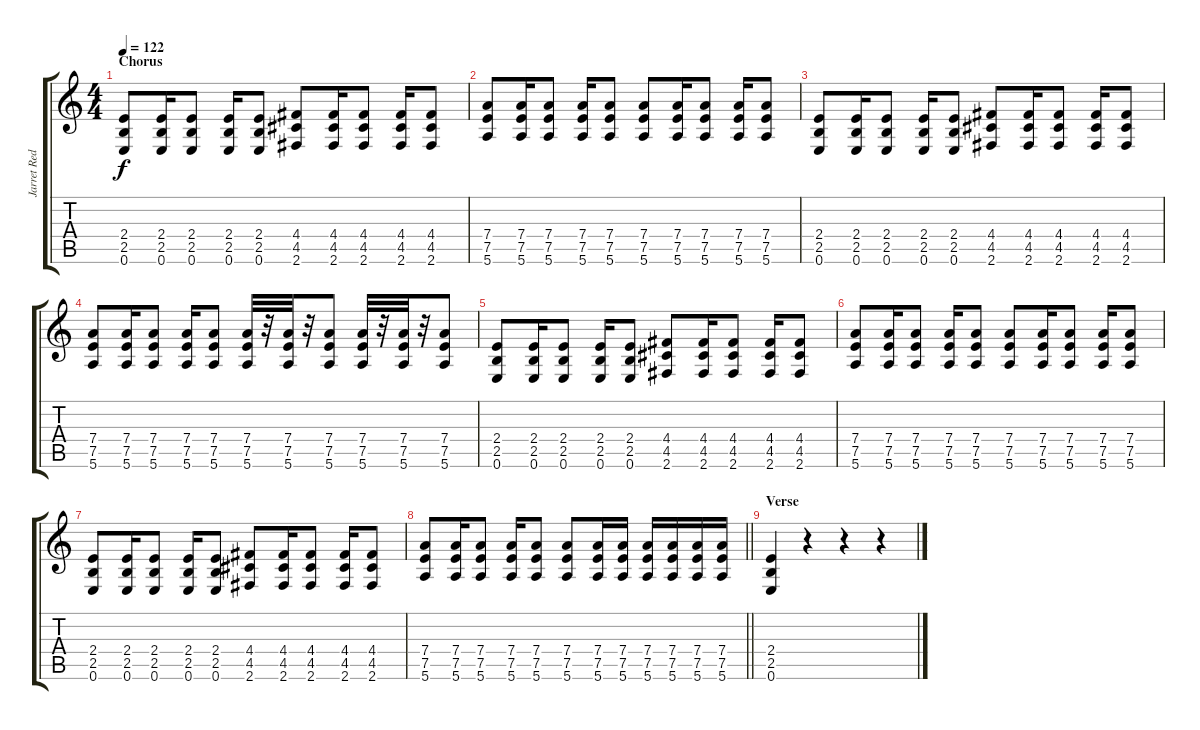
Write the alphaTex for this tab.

\track ("Jarret Reddick - Guitar" "Jarret Red") {instrument distortionguitar}
\staff {score tabs}
\tuning (E4 B3 G3 D3 A2 E2) {hide}
\ts (4 4)
\section ("" "Chorus")
\tempo 122
\clef g2
\ks c
(2.4 2.5 0.6).8{dy f volume 14} (2.4 2.5 0.6).16 (2.4 2.5 0.6).8 (2.4 2.5 0.6).16 (2.4 2.5 0.6).8 (4.4 4.5 2.6).8 (4.4 4.5 2.6).16 (4.4 4.5 2.6).8 (4.4 4.5 2.6).16 (4.4 4.5 2.6).8 |
(7.4 7.5 5.6).8 (7.4 7.5 5.6).16 (7.4 7.5 5.6).8 (7.4 7.5 5.6).16 (7.4 7.5 5.6).8 (7.4 7.5 5.6).8 (7.4 7.5 5.6).16 (7.4 7.5 5.6).8 (7.4 7.5 5.6).16 (7.4 7.5 5.6).8 |
(2.4 2.5 0.6).8 (2.4 2.5 0.6).16 (2.4 2.5 0.6).8 (2.4 2.5 0.6).16 (2.4 2.5 0.6).8 (4.4 4.5 2.6).8 (4.4 4.5 2.6).16 (4.4 4.5 2.6).8 (4.4 4.5 2.6).16 (4.4 4.5 2.6).8 |
(7.4 7.5 5.6).8 (7.4 7.5 5.6).16 (7.4 7.5 5.6).8 (7.4 7.5 5.6).16 (7.4 7.5 5.6).8 (7.4 7.5 5.6).32 r.32 (7.4 7.5 5.6).32 r.32 (7.4 7.5 5.6).8 (7.4 7.5 5.6).32 r.32 (7.4 7.5 5.6).32 r.32 (7.4 7.5 5.6).8 |
(2.4 2.5 0.6).8 (2.4 2.5 0.6).16 (2.4 2.5 0.6).8 (2.4 2.5 0.6).16 (2.4 2.5 0.6).8 (4.4 4.5 2.6).8 (4.4 4.5 2.6).16 (4.4 4.5 2.6).8 (4.4 4.5 2.6).16 (4.4 4.5 2.6).8 |
(7.4 7.5 5.6).8 (7.4 7.5 5.6).16 (7.4 7.5 5.6).8 (7.4 7.5 5.6).16 (7.4 7.5 5.6).8 (7.4 7.5 5.6).8 (7.4 7.5 5.6).16 (7.4 7.5 5.6).8 (7.4 7.5 5.6).16 (7.4 7.5 5.6).8 |
(2.4 2.5 0.6).8 (2.4 2.5 0.6).16 (2.4 2.5 0.6).8 (2.4 2.5 0.6).16 (2.4 2.5 0.6).8 (4.4 4.5 2.6).8 (4.4 4.5 2.6).16 (4.4 4.5 2.6).8 (4.4 4.5 2.6).16 (4.4 4.5 2.6).8 |
\barLineRight lightlight
(7.4 7.5 5.6).8 (7.4 7.5 5.6).16 (7.4 7.5 5.6).8 (7.4 7.5 5.6).16 (7.4 7.5 5.6).8 (7.4 7.5 5.6).8 (7.4 7.5 5.6).16 (7.4 7.5 5.6).16 (7.4 7.5 5.6).16 (7.4 7.5 5.6).16 (7.4 7.5 5.6).16 (7.4 7.5 5.6).16 |
\section ("" "Verse")
(2.4 2.5 0.6).4 r.4 r.4 r.4
